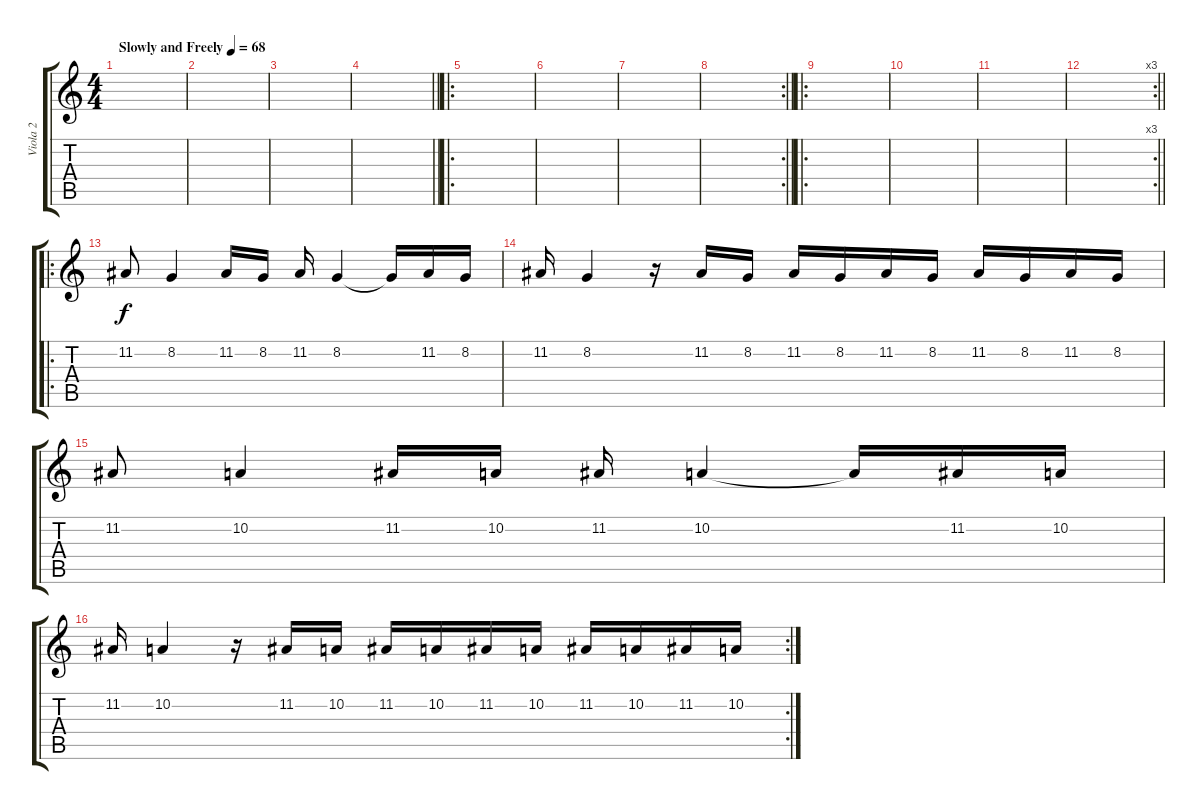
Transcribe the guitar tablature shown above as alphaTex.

\track ("Viola 2" "Viola 2") {instrument viola}
\staff {score tabs}
\tuning (E4 B3 G3 D3 A2 E2) {hide}
\ts (4 4)
\tempo (68 "Slowly and Freely")
\clef g2
\ks c
|
|
|
\barLineRight lightlight
|
\ro
\section ("" "")
|
|
|
\rc 2
\barLineRight lightlight
|
\ro
\section ("" "")
|
|
|
\rc 3
\barLineRight lightlight
|
\ro
\section ("" "")
11.2.8 8.2.4 11.2.16 8.2.16 11.2.16 8.2.4 8.2{t}.16 11.2.16 8.2.16 |
11.2.16 8.2.4 r.16 11.2.16 8.2.16 11.2.16 8.2.16 11.2.16 8.2.16 11.2.16 8.2.16 11.2.16 8.2.16 |
11.2.8 10.2.4 11.2.16 10.2.16 11.2.16 10.2.4 10.2{t}.16 11.2.16 10.2.16 |
\rc 2
11.2.16 10.2.4 r.16 11.2.16 10.2.16 11.2.16 10.2.16 11.2.16 10.2.16 11.2.16 10.2.16 11.2.16 10.2.16
